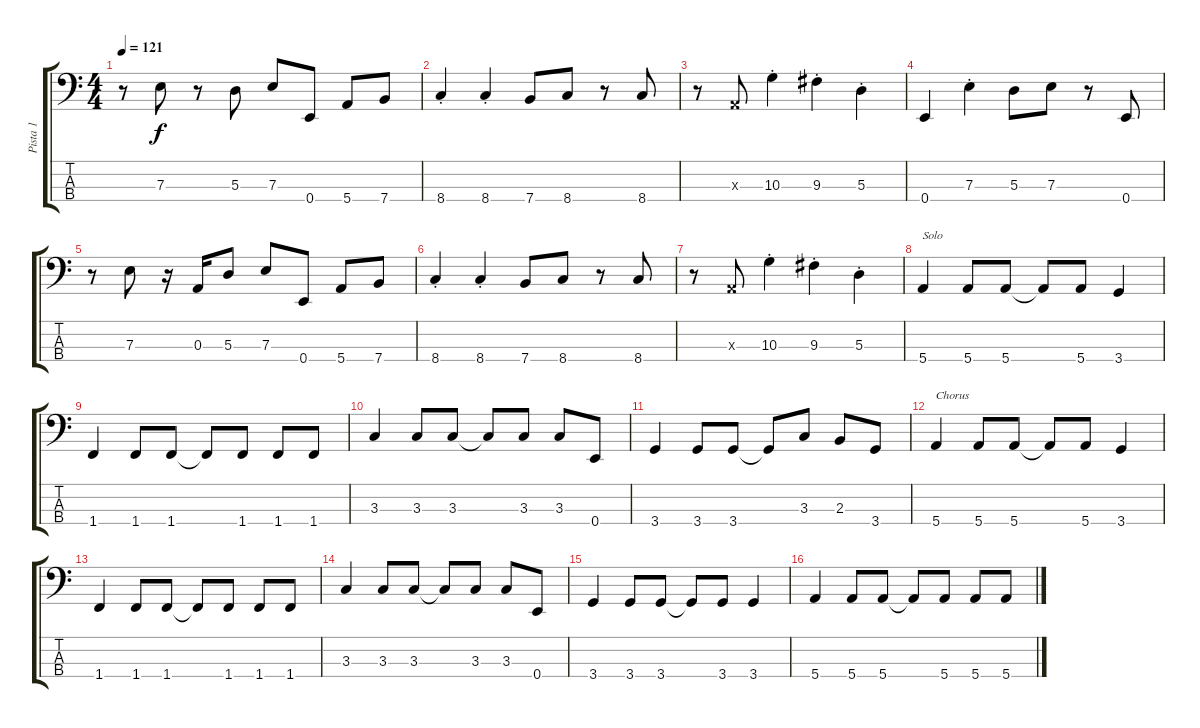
\track ("Pista 1" "Pista 1") {instrument electricbassfinger}
\staff {score tabs}
\tuning (G2 D2 A1 E1) {hide}
\ts (4 4)
\tempo 121
\clef f4
\ks c
r.8{dy f} 7.3.8 r.8 5.3.8 7.3.8 0.4.8 5.4.8 7.4.8 |
8.4{st}.4 8.4{st}.4 7.4.8 8.4.8 r.8 8.4.8 |
r.8 0.3{x}.8 10.3{st}.4 9.3{st}.4 5.3{st}.4 |
0.4.4 7.3{st}.4 5.3.8 7.3.8 r.8 0.4.8 |
r.8 7.3.8 r.16 0.3.16 5.3.8 7.3.8 0.4.8 5.4.8 7.4.8 |
8.4{st}.4 8.4{st}.4 7.4.8 8.4.8 r.8 8.4.8 |
r.8 0.3{x}.8 10.3{st}.4 9.3{st}.4 5.3{st}.4 |
5.4.4{txt "Solo"} 5.4.8 5.4.8 5.4{t}.8 5.4.8 3.4.4 |
1.4.4 1.4.8 1.4.8 1.4{t}.8 1.4.8 1.4.8 1.4.8 |
3.3.4 3.3.8 3.3.8 3.3{t}.8 3.3.8 3.3.8 0.4.8 |
3.4.4 3.4.8 3.4.8 3.4{t}.8 3.3.8 2.3.8 3.4.8 |
5.4.4{txt "Chorus"} 5.4.8 5.4.8 5.4{t}.8 5.4.8 3.4.4 |
1.4.4 1.4.8 1.4.8 1.4{t}.8 1.4.8 1.4.8 1.4.8 |
3.3.4 3.3.8 3.3.8 3.3{t}.8 3.3.8 3.3.8 0.4.8 |
3.4.4 3.4.8 3.4.8 3.4{t}.8 3.4.8 3.4.4 |
5.4.4 5.4.8 5.4.8 5.4{t}.8 5.4.8 5.4.8 5.4.8
